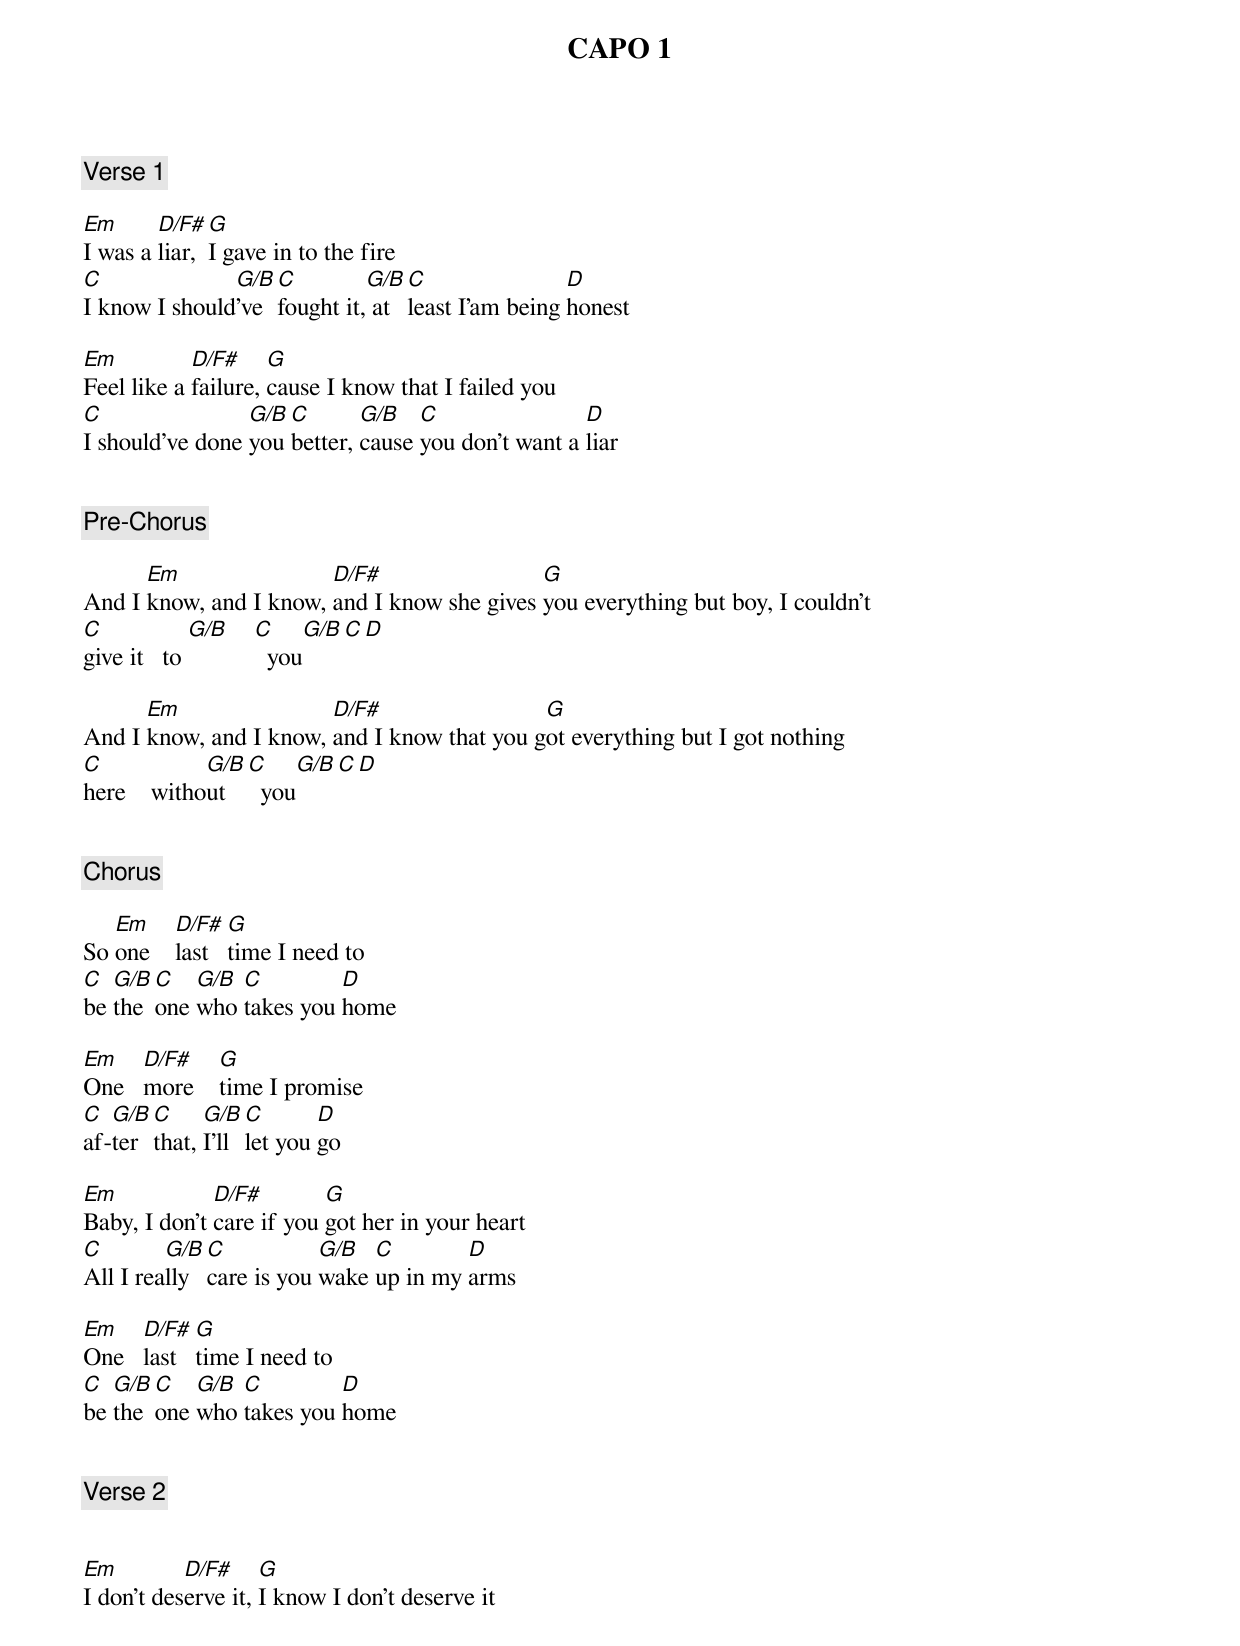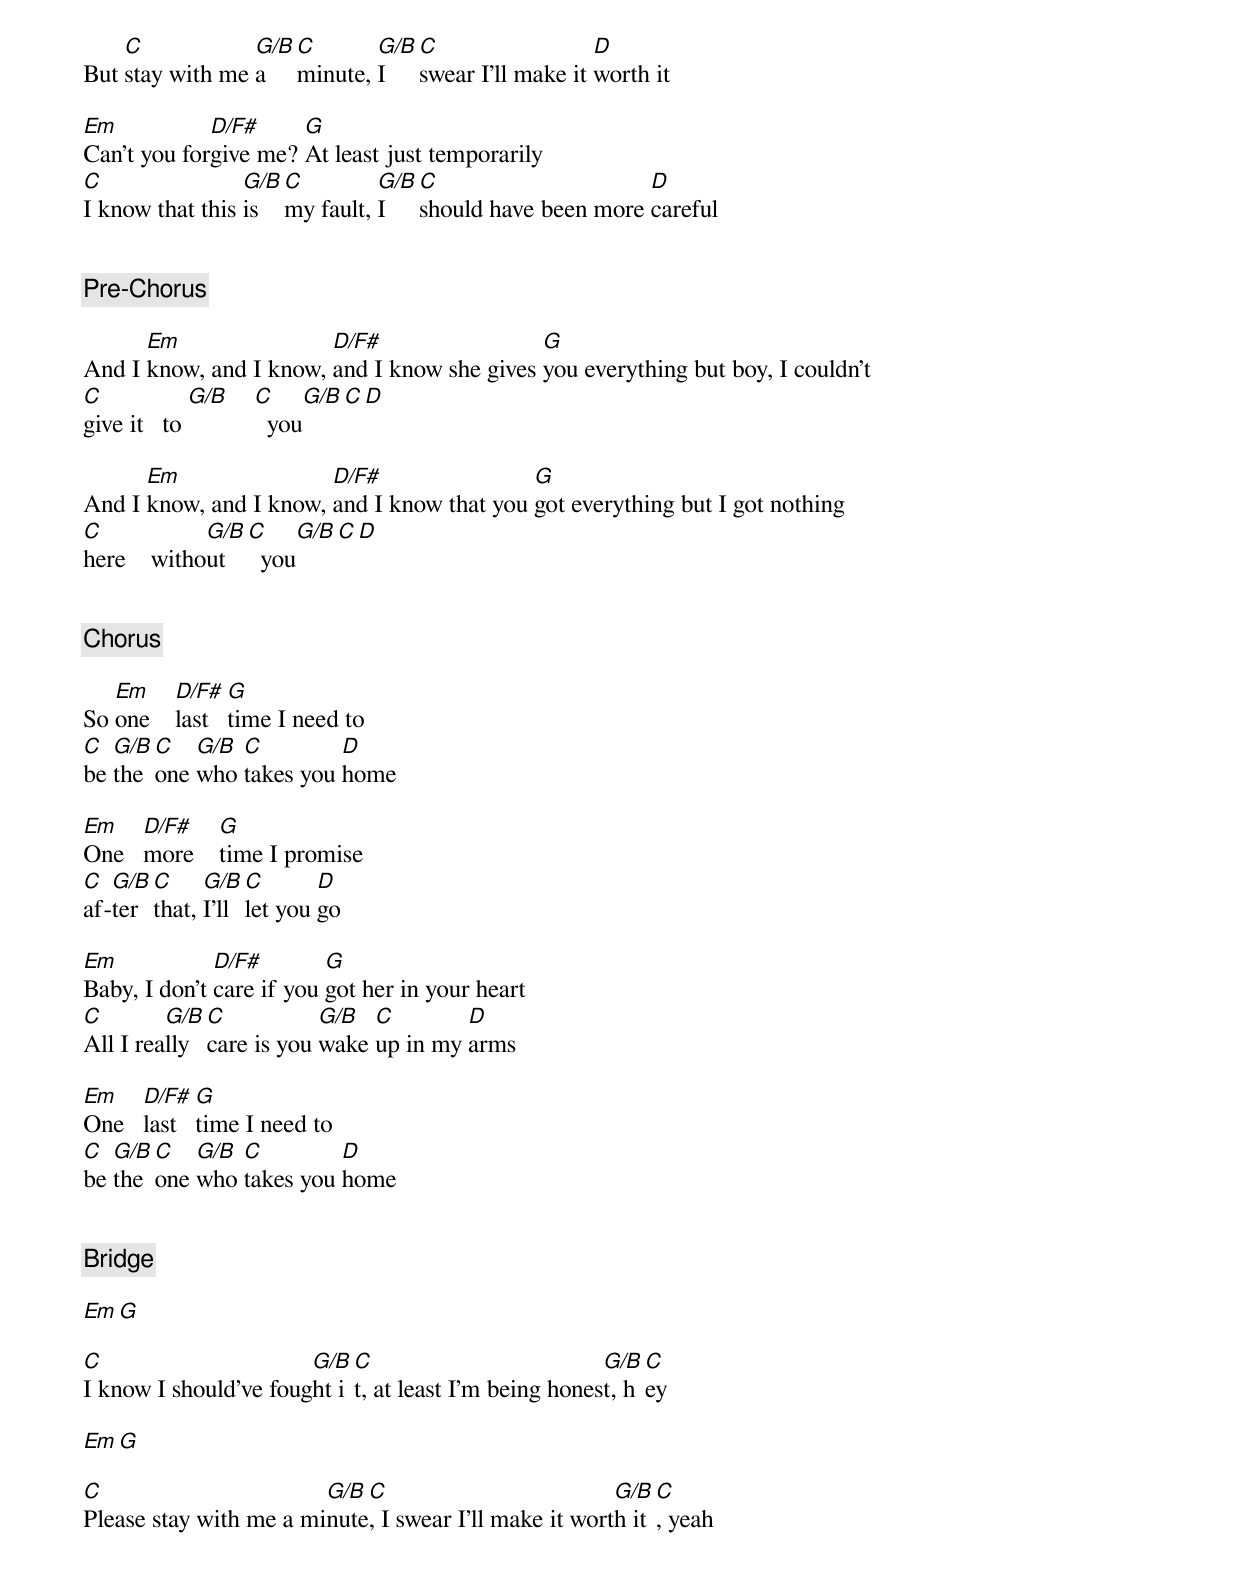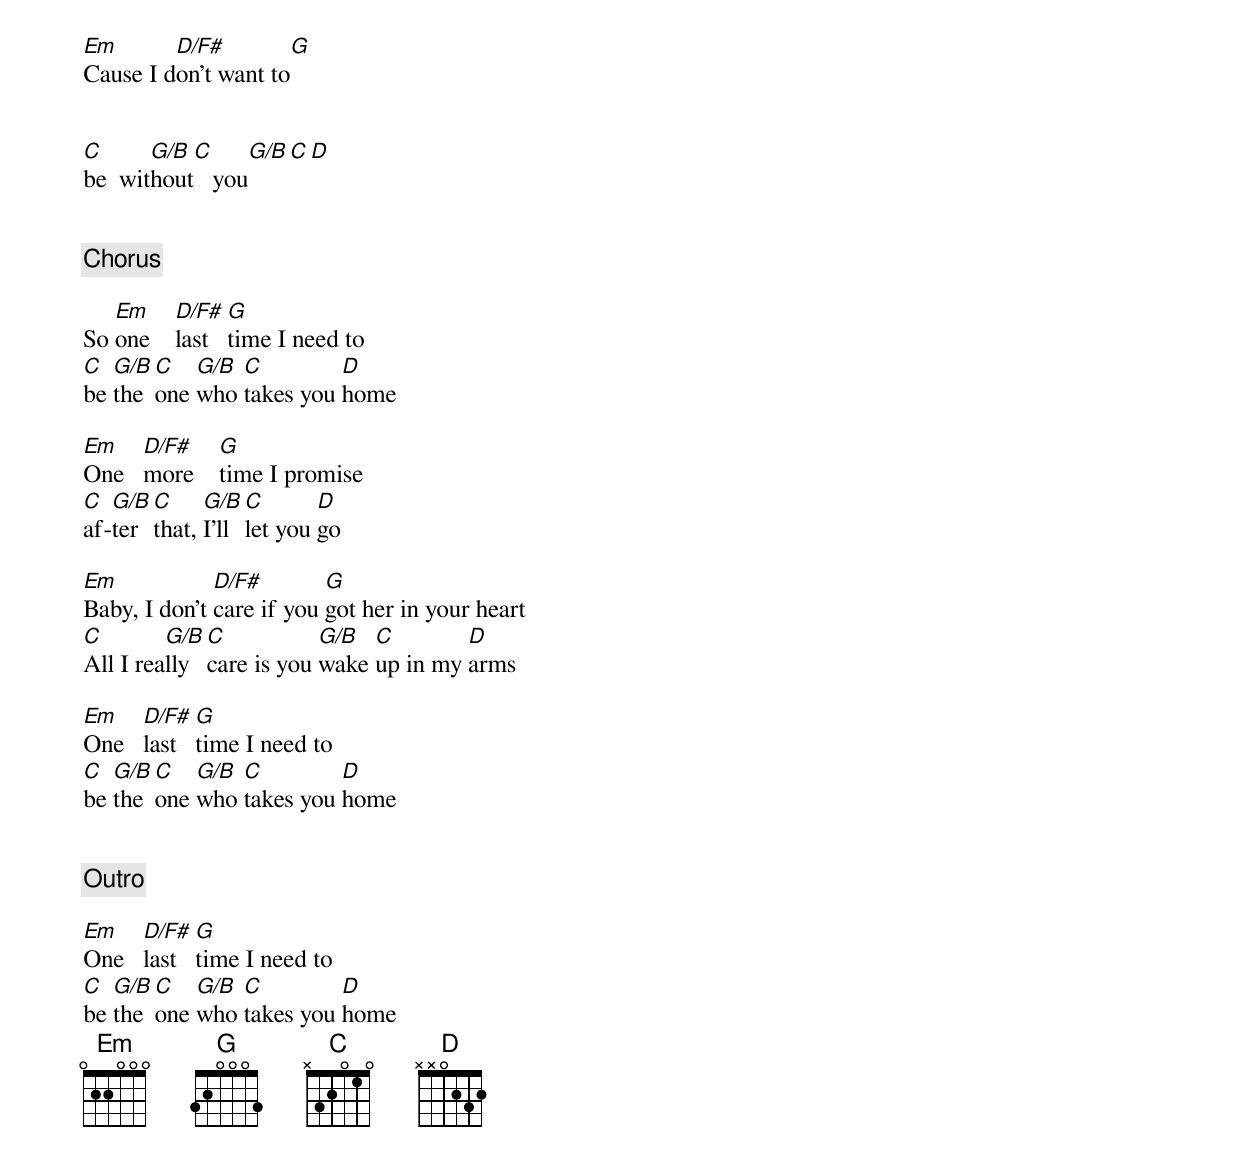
CAPO 1

[Verse 1]

Em      D/F#  G
I was a liar, I gave in to the fire
C              G/B C         G/B C                D
I know I should've fought it, at least I'am being honest

Em          D/F#     G
Feel like a failure, cause I know that I failed you
C                G/B C       G/B   C                D
I should've done you better, cause you don't want a liar


[Pre-Chorus]

      Em                D/F#                 G
And I know, and I know, and I know she gives you everything but boy, I couldn't
C            G/B C     G/B C        D
give it   to       you

      Em                D/F#                 G
And I know, and I know, and I know that you got everything but I got nothing
C            G/B C     G/B C        D
here    without    you


[Chorus]

   Em     D/F#   G
So one    last   time I need to
C  G/B C   G/B C         D
be the one who takes you home

Em    D/F#    G
One   more    time I promise
C  G/B  C     G/B  C       D
af-ter  that, I'll let you go

Em            D/F#        G
Baby, I don't care if you got her in your heart
C        G/B C           G/B  C        D
All I really care is you wake up in my arms

Em    D/F#   G
One   last   time I need to
C  G/B C   G/B C         D
be the one who takes you home


[Verse 2]


Em         D/F#     G
I don't deserve it, I know I don't deserve it
    C            G/B C       G/B C                  D
But stay with me a   minute, I   swear I'll make it worth it

Em           D/F#     G
Can't you forgive me? At least just temporarily
C                G/B C         G/B C                     D
I know that this is  my fault, I   should have been more careful


[Pre-Chorus]

      Em                D/F#                 G
And I know, and I know, and I know she gives you everything but boy, I couldn't
C            G/B C     G/B C        D
give it   to       you

      Em                D/F#                G
And I know, and I know, and I know that you got everything but I got nothing
C            G/B C     G/B C        D
here    without    you


[Chorus]

   Em     D/F#   G
So one    last   time I need to
C  G/B C   G/B C         D
be the one who takes you home

Em    D/F#    G
One   more    time I promise
C  G/B  C     G/B  C       D
af-ter  that, I'll let you go

Em            D/F#        G
Baby, I don't care if you got her in your heart
C        G/B C           G/B  C        D
All I really care is you wake up in my arms

Em    D/F#   G
One   last   time I need to
C  G/B C   G/B C         D
be the one who takes you home


[Bridge]

Em                    G

C                      G/B C                          G/B C
I know I should've fought it, at least I'm being honest, hey

Em                    G

C                       G/B C                          G/B C
Please stay with me a minute, I swear I'll make it worth it, yeah

Em       D/F#        G
Cause I don't want to


C      G/B C      G/B C      D
be  without   you


[Chorus]

   Em     D/F#   G
So one    last   time I need to
C  G/B C   G/B C         D
be the one who takes you home

Em    D/F#    G
One   more    time I promise
C  G/B  C     G/B  C       D
af-ter  that, I'll let you go

Em            D/F#        G
Baby, I don't care if you got her in your heart
C        G/B C           G/B  C        D
All I really care is you wake up in my arms

Em    D/F#   G
One   last   time I need to
C  G/B C   G/B C         D
be the one who takes you home


[Outro]

Em    D/F#   G
One   last   time I need to
C  G/B C   G/B C         D
be the one who takes you home
